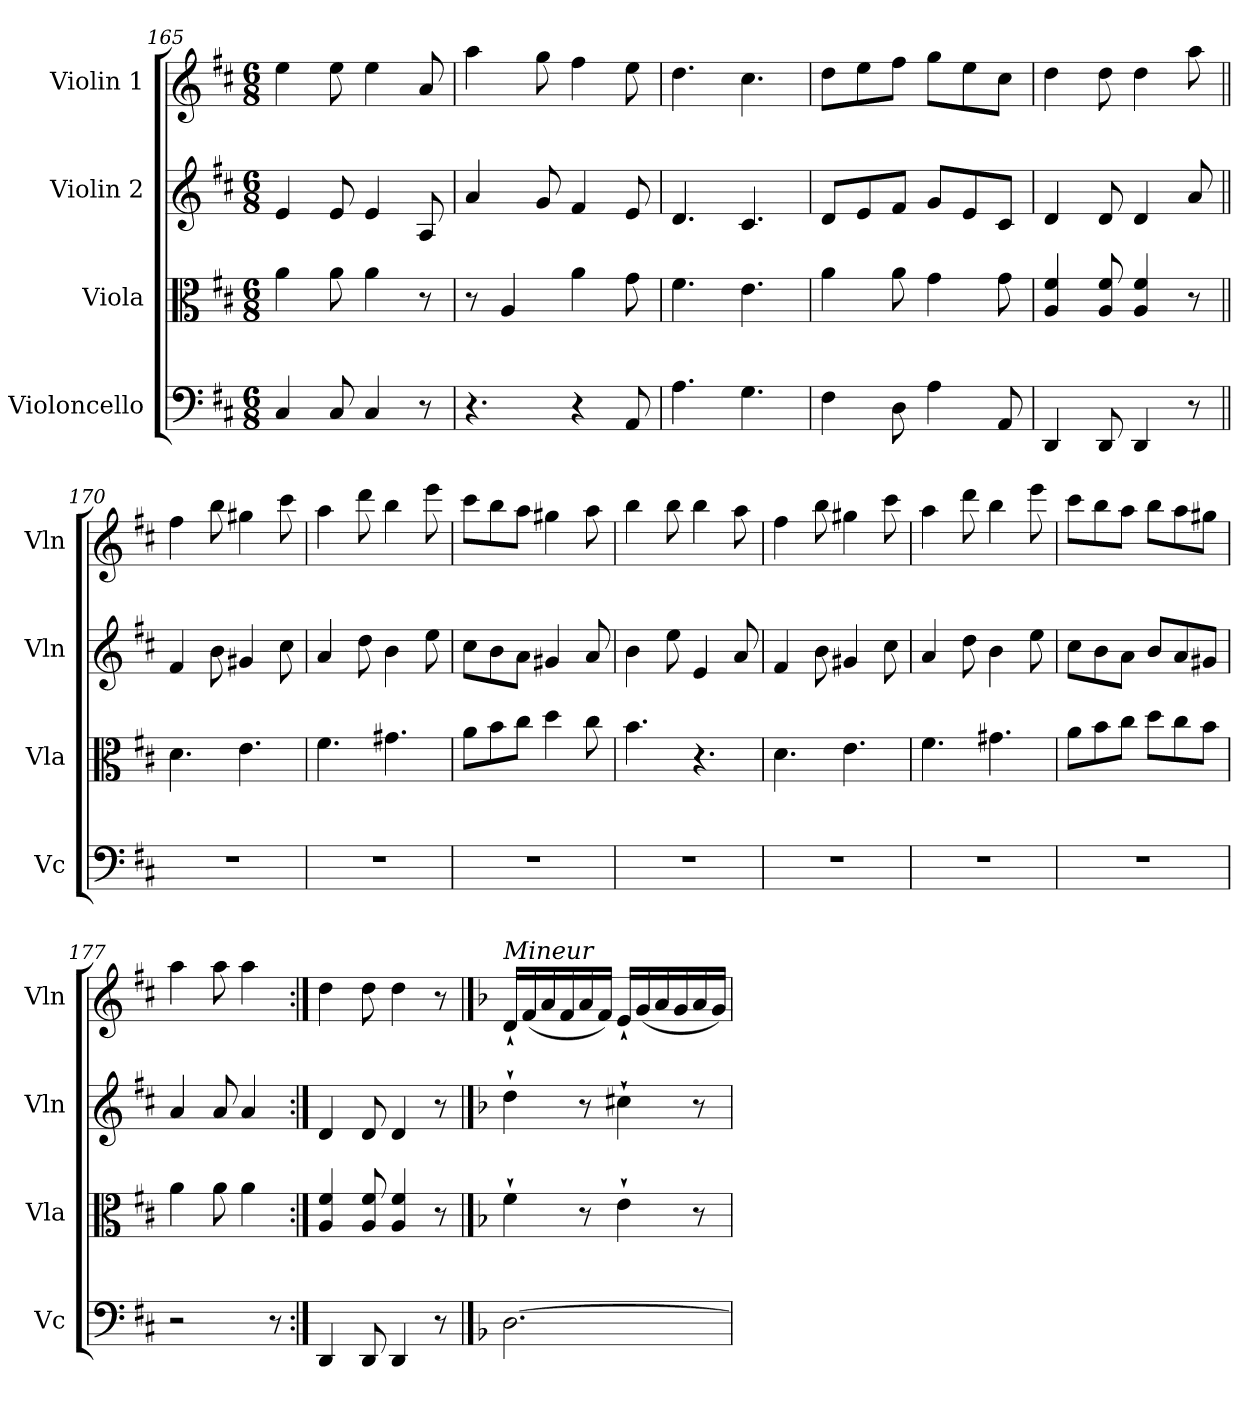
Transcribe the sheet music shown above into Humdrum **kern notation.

**kern	**kern	**kern	**kern
*part4	*part3	*part2	*part1
*staff4	*staff3	*staff2	*staff1
*I"Violoncello	*I"Viola	*I"Violin 2	*I"Violin 1
*I'Vc	*I'Vla	*I'Vln	*I'Vln
*clefF4	*clefC3	*clefG2	*clefG2
*k[f#c#]	*k[f#c#]	*k[f#c#]	*k[f#c#]
*M6/8	*M6/8	*M6/8	*M6/8
=165	=165	=165	=165
4C#/	4a\	4e/	4ee\
8C#/	8a\	8e/	8ee\
4C#/	4a\	4e/	4ee\
8r	8r	8A/	8a/
=166	=166	=166	=166
4.r	8r	4a/	4aa\
.	4A/	.	.
.	.	8g/	8gg\
4r	4a\	4f#/	4ff#\
8AA/	8g\	8e/	8ee\
=167	=167	=167	=167
4.A\	4.f#\	4.d/	4.dd\
4.G\	4.e\	4.c#/	4.cc#\
=168	=168	=168	=168
4F#\	4a\	8d/L	8dd\L
.	.	8e/	8ee\
8D\	8a\	8f#/J	8ff#\J
4A\	4g\	8g/L	8gg\L
.	.	8e/	8ee\
8AA/	8g\	8c#/J	8cc#\J
=169	=169	=169	=169
4DD/	4A/ 4f#/	4d/	4dd\
8DD/	8A/ 8f#/	8d/	8dd\
4DD/	4A/ 4f#/	4d/	4dd\
8r	8r	8a/	8aa\
!!LO:LB:g=z
=170||	=170||	=170||	=170||
2.r	4.d\	4f#/	4ff#\
.	.	8b\	8bb\
.	4.e\	4g#X/	4gg#X\
.	.	8cc#\	8ccc#\
=171	=171	=171	=171
2.r	4.f#\	4a/	4aa\
.	.	8dd\	8ddd\
.	4.g#X\	4b\	4bb\
.	.	8ee\	8eee\
=172	=172	=172	=172
2.r	8a\L	8cc#\L	8ccc#\L
.	8b\	8b\	8bb\
.	8cc#\J	8a\J	8aa\J
.	4dd\	4g#X/	4gg#X\
.	8cc#\	8a/	8aa\
=173	=173	=173	=173
2.r	4.b\	4b\	4bb\
.	.	8ee\	8bb\
.	4.r	4e/	4bb\
.	.	8a/	8aa\
=174	=174	=174	=174
2.r	4.d\	4f#/	4ff#\
.	.	8b\	8bb\
.	4.e\	4g#X/	4gg#X\
.	.	8cc#\	8ccc#\
=175	=175	=175	=175
2.r	4.f#\	4a/	4aa\
.	.	8dd\	8ddd\
.	4.g#X\	4b\	4bb\
.	.	8ee\	8eee\
=176	=176	=176	=176
2.r	8a\L	8cc#\L	8ccc#\L
.	8b\	8b\	8bb\
.	8cc#\J	8a\J	8aa\J
.	8dd\L	8b/L	8bb\L
.	8cc#\	8a/	8aa\
.	8b\J	8g#X/J	8gg#X\J
=177	=177	=177	=177
2r	4a\	4a/	4aa\
.	8a\	8a/	8aa\
.	4a\	4a/	4aa\
8r	.	.	.
!!LO:LB:g=z
=177X2:|!	=177X2:|!	=177X2:|!	=177X2:|!
4DD/	4A/ 4f#/	4d/	4dd\
8DD/	8A/ 8f#/	8d/	8dd\
4DD/	4A/ 4f#/	4d/	4dd\
8r	8r	8r	8r
==178	==178	==178	==178
*k[b-]	*k[b-]	*k[b-]	*k[b-]
!	!	!	!LO:TX:i:t=Mineur
[2.D\	4f`\	4dd`\	16d`/LL
.	.	.	(<16f/
.	.	.	16a/
.	.	.	16f/
.	8r	8r	16a/
.	.	.	16f/JJ)
.	4e`\	4cc#X`\	16e`/LL
.	.	.	(<16g/
.	.	.	16a/
.	.	.	16g/
.	8r	8r	16a/
.	.	.	16g/JJ)
=	=	=	=
*-	*-	*-	*-
